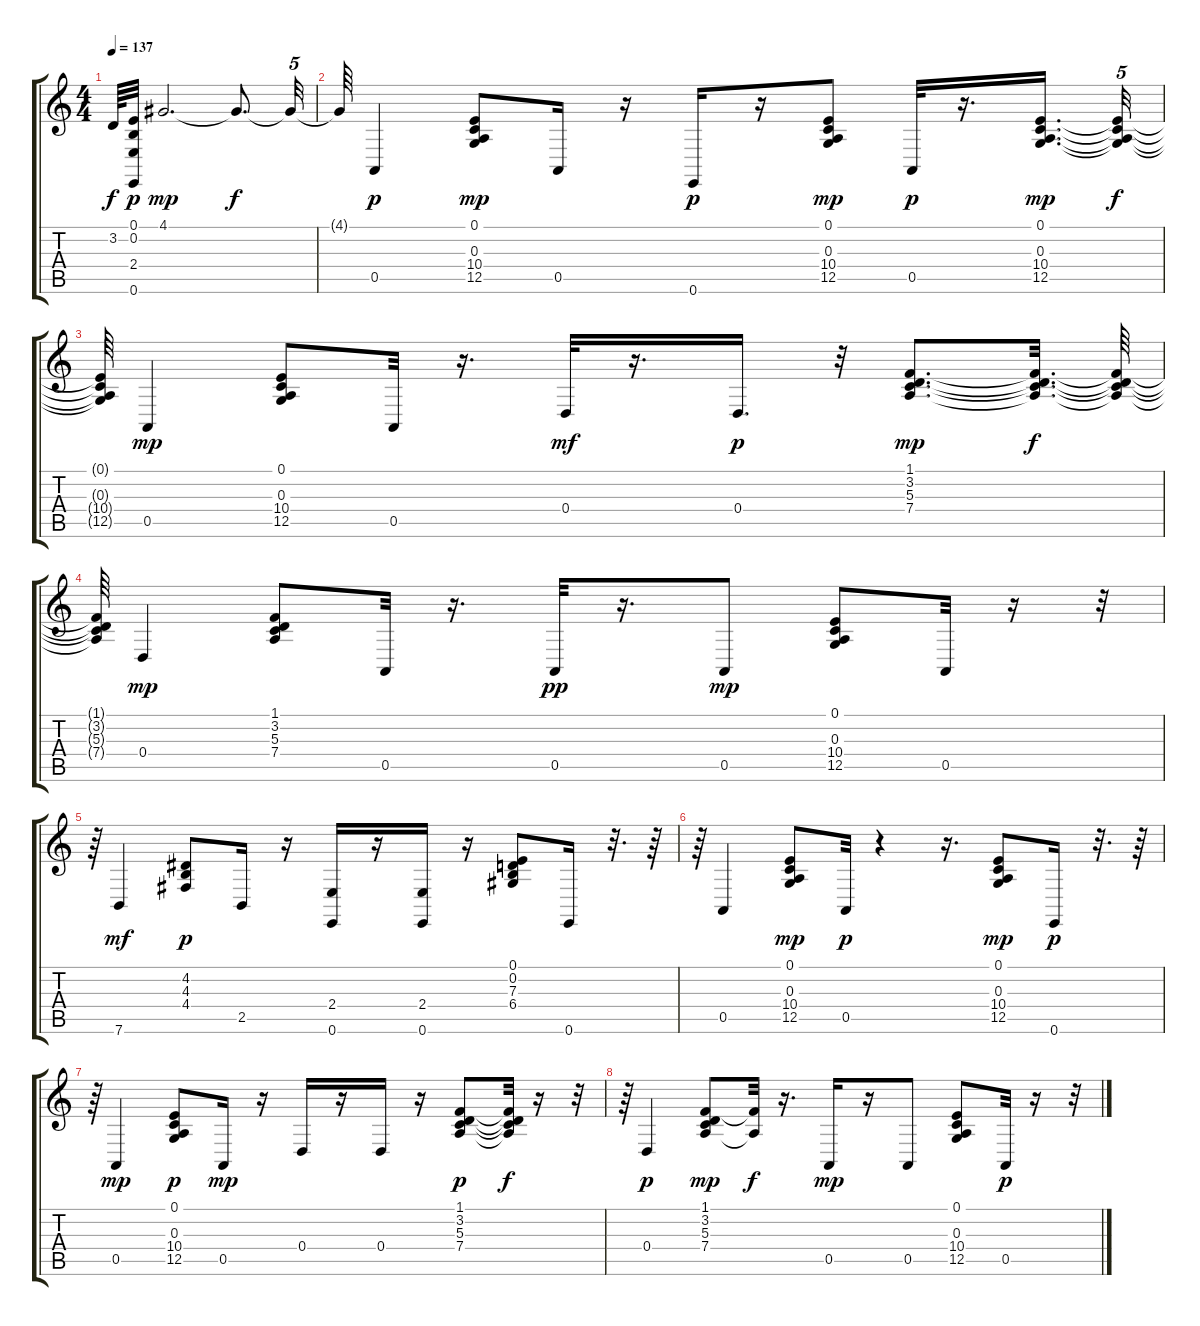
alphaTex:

\track "" {instrument brightacousticpiano}
\staff {score tabs}
\tuning (E4 B3 G3 D3 A2 E2) {hide}
\ts (4 4)
\tempo 137
\clef g2
\ks c
3.2{t}.64{dy f} (0.1 0.2 2.4 0.6).32{dy p} 4.1.2{d dy mp} 4.1{t}.8{d dy f} 4.1{t}.32{tu (5 4)} |
4.1{t}.64 0.5.4{dy p} (0.1 0.3 10.4 12.5).8{dy mp} 0.5.16 r.16 0.6.16{dy p} r.16 (0.1 0.3 10.4 12.5).8{dy mp} 0.5.32{dy p} r.16{d} (0.1 0.3 10.4 12.5).16{d dy mp} (0.1{t} 0.3{t} 10.4{t} 12.5{t}).32{tu (5 4) dy f} |
(0.1{t} 0.3{t} 10.4{t} 12.5{t}).64 0.5.4{dy mp} (0.1 0.3 10.4 12.5).8 0.5.32 r.16{d} 0.4.32{dy mf} r.16{d} 0.4.16{d dy p} r.32 (1.1 3.2 5.3 7.4).8{d dy mp} (1.1{t} 3.2{t} 5.3{t} 7.4{t}).32{d dy f} (1.1{t} 3.2{t} 5.3{t} 7.4{t}).64 |
(1.1{t} 3.2{t} 5.3{t} 7.4{t}).64 0.4.4{dy mp} (1.1 3.2 5.3 7.4).8 0.5.32 r.16{d} 0.5.32{dy pp} r.16{d} 0.5.8{dy mp} (0.1 0.3 10.4 12.5).8 0.5.32 r.16 r.32{tu (5 4)} |
r.64 7.6.4{dy mf} (4.2 4.3 4.4).8{dy p} 2.5.16 r.16 (2.4 0.6).16 r.16 (2.4 0.6).16 r.16 (0.1 0.2 7.3 6.4).8 0.6.16 r.32{d} r.64 |
r.64 0.5.4 (0.1 0.3 10.4 12.5).8{dy mp} 0.5.32{dy p} r.4 r.16{d} (0.1 0.3 10.4 12.5).8{dy mp} 0.6.16{dy p} r.32{d} r.64 |
r.64 0.5.4{dy mp} (0.1 0.3 10.4 12.5).8{dy p} 0.5.16{dy mp} r.16 0.4.16 r.16 0.4.16 r.16 (1.1 3.2 5.3 7.4).8{dy p} (1.1{t} 3.2{t} 5.3{t} 7.4{t}).32{dy f} r.16 r.32{tu (5 4)} |
r.64 0.4.4{dy p} (1.1 3.2 5.3 7.4).8{dy mp} (1.1{t} 7.4{t}).32{dy f} r.16{d} 0.5.16{dy mp} r.16 0.5.8 (0.1 0.3 10.4 12.5).8 0.5.32{dy p} r.16 r.32{tu (5 4)}
